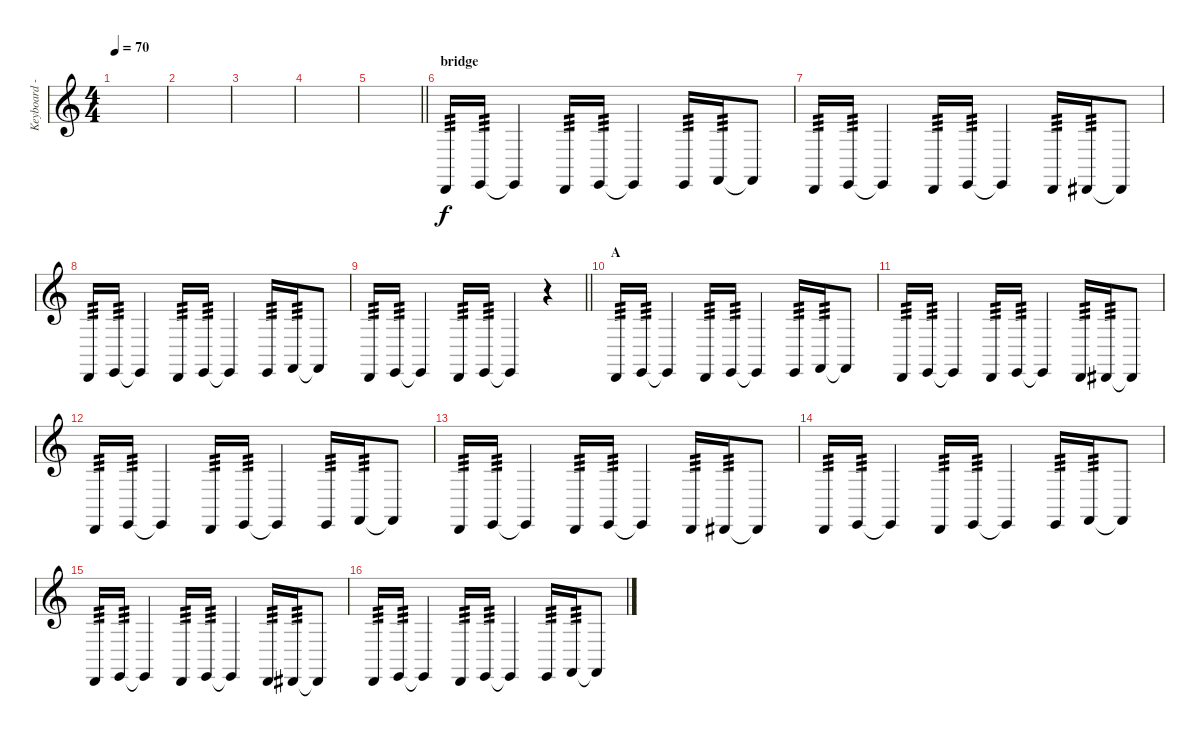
\track ("Keyboard - SynthBass" "Keyboard -") {instrument lead1square}
\staff {score}
\tuning (E4 B3 G3 D3 A2 D2) {hide}
\ts (4 4)
\tempo 70
\clef g2
\ks c
|
|
|
|
\barLineRight lightlight
|
\section ("" "bridge")
0.6.16{tp 3} 2.6.16{tp 3} 2.6{t}.4 0.6.16{tp 3} 2.6.16{tp 3} 2.6{t}.4 2.6.16{tp 3} 3.6.16{tp 3} 3.6{t}.8 |
0.6.16{tp 3} 2.6.16{tp 3} 2.6{t}.4 0.6.16{tp 3} 2.6.16{tp 3} 2.6{t}.4 0.6.16{tp 3} 1.6.16{tp 3} 1.6{t}.8 |
0.6.16{tp 3} 2.6.16{tp 3} 2.6{t}.4 0.6.16{tp 3} 2.6.16{tp 3} 2.6{t}.4 2.6.16{tp 3} 3.6.16{tp 3} 3.6{t}.8 |
\barLineRight lightlight
0.6.16{tp 3} 2.6.16{tp 3} 2.6{t}.4 0.6.16{tp 3} 2.6.16{tp 3} 2.6{t}.4 r.4 |
\section ("" "A")
0.6.16{tp 3} 2.6.16{tp 3} 2.6{t}.4 0.6.16{tp 3} 2.6.16{tp 3} 2.6{t}.4 2.6.16{tp 3} 3.6.16{tp 3} 3.6{t}.8 |
0.6.16{tp 3} 2.6.16{tp 3} 2.6{t}.4 0.6.16{tp 3} 2.6.16{tp 3} 2.6{t}.4 0.6.16{tp 3} 1.6.16{tp 3} 1.6{t}.8 |
0.6.16{tp 3} 2.6.16{tp 3} 2.6{t}.4 0.6.16{tp 3} 2.6.16{tp 3} 2.6{t}.4 2.6.16{tp 3} 3.6.16{tp 3} 3.6{t}.8 |
0.6.16{tp 3} 2.6.16{tp 3} 2.6{t}.4 0.6.16{tp 3} 2.6.16{tp 3} 2.6{t}.4 0.6.16{tp 3} 1.6.16{tp 3} 1.6{t}.8 |
0.6.16{tp 3} 2.6.16{tp 3} 2.6{t}.4 0.6.16{tp 3} 2.6.16{tp 3} 2.6{t}.4 2.6.16{tp 3} 3.6.16{tp 3} 3.6{t}.8 |
0.6.16{tp 3} 2.6.16{tp 3} 2.6{t}.4 0.6.16{tp 3} 2.6.16{tp 3} 2.6{t}.4 0.6.16{tp 3} 1.6.16{tp 3} 1.6{t}.8 |
0.6.16{tp 3} 2.6.16{tp 3} 2.6{t}.4 0.6.16{tp 3} 2.6.16{tp 3} 2.6{t}.4 2.6.16{tp 3} 3.6.16{tp 3} 3.6{t}.8
